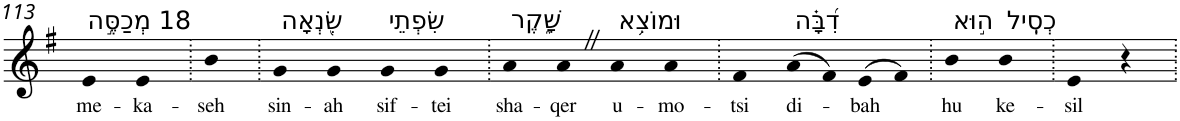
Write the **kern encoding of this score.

**kern	**text
*part1	*part1
*staff1	*staff1
*I"Piano	*
*I'Pno	*
!!LO:PB:g=z
*clefG2	*
*k[f#]	*
*G:	*
=113	=113
!LO:TX:a:t=18 מְכַסֶּ֣ה	!
!	!LO:LY:b
4e	me-
!	!LO:LY:b
4e	-ka-
=114.	=114.
!	!LO:LY:b
4b	-seh
=115.	=115.
!LO:TX:a:t=שִׂ֭נְאָה	!
!	!LO:LY:b
4g	sin-
!	!LO:LY:b
4g	-ah
!LO:TX:a:t=שִׂפְתֵי	!
!	!LO:LY:b
4g	sif-
!	!LO:LY:b
4g	-tei
=116.	=116.
!LO:TX:a:t=שָׁ֑קֶר	!
!	!LO:LY:b
4a	sha-
!	!LO:LY:b
4aZ	-qer
!LO:TX:a:t=וּמוֹצִ֥א	!
!	!LO:LY:b
4a	u-
!	!LO:LY:b
4a	-mo-
=117.	=117.
!	!LO:LY:b
4f#	-tsi
!LO:TX:a:t=דִ֝בָּ֗ה	!
!	!LO:LY:b
(>8a	di-
8f#)	.
!	!LO:LY:b
(>8e	-bah
8f#)	.
=118.	=118.
!LO:TX:a:t=ה֣וּא	!
!	!LO:LY:b
4b	hu
!LO:TX:a:t=כְסִֽיל	!
!	!LO:LY:b
4b	ke-
=119.	=119.
!	!LO:LY:b
4e	-sil
4r	.
=.	=.
*-	*-
